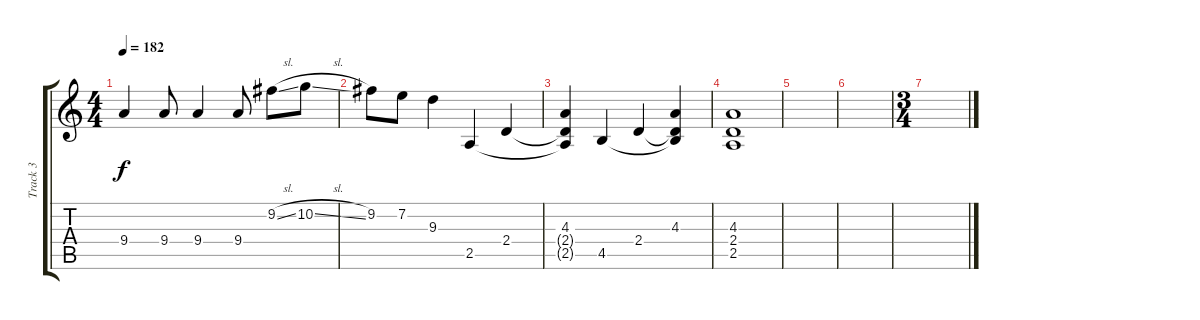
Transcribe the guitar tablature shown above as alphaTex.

\track ("Track 3" "Track 3") {instrument distortionguitar}
\staff {score tabs}
\tuning (D4 A3 F3 C3 G2 C2) {hide}
\ts (4 4)
\tempo 182
\clef g2
\ks c
9.4.4{dy f} 9.4.8 9.4.4 9.4.8 9.2{sl}.8 10.2{sl}.8 |
9.2.8 7.2.8 9.3.4 2.5.4 2.4.4 |
(4.3 2.4{t} 2.5{t}).4 4.5.4 2.4.4 (4.3 2.4{t} 4.5{t}).4 |
(4.3 2.4 2.5).1 |
|
|
\ts (3 4)
